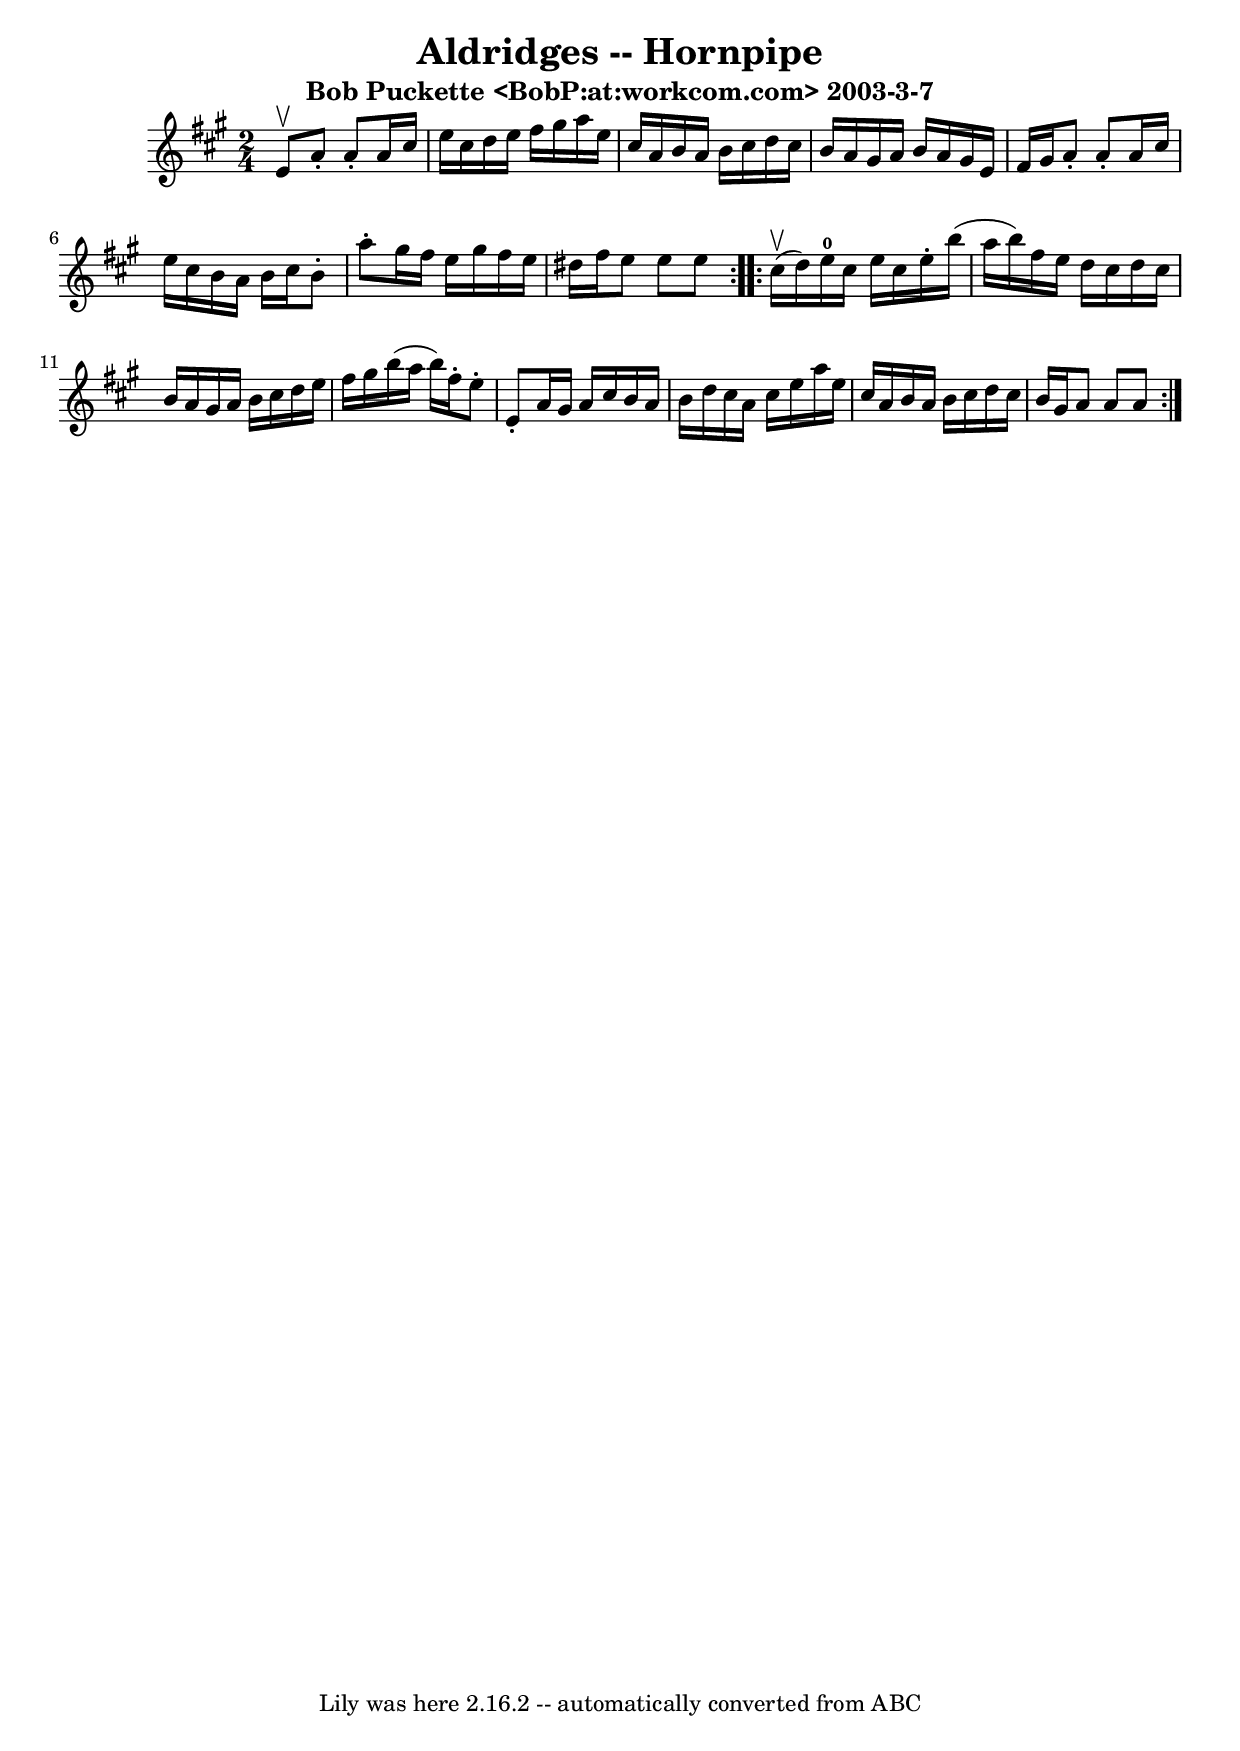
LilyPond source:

\version "2.7.40"
\include "Mammoth.ily"
\header {
	%% book = "Cole's 1000 Fiddle Tunes"
	crossRefNumber = "1"
	footnotes = ""
	subtitle = "Bob Puckette <BobP:at:workcom.com> 2003-3-7"
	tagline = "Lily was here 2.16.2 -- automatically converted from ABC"
	title = "Aldridges -- Hornpipe"
}
voicedefault =  {
\set Score.defaultBarType = "empty"

\repeat volta 2 {
\time 2/4 \key a \major e'8^\upbow |
 a'8 -. a'8 -. a'16    
cis''16 e''16 cis''16  |
 d''16 e''16 fis''16 gis''16    
a''16 e''16 cis''16 a'16  |
 b'16 a'16 b'16 cis''16   
 d''16 cis''16 b'16 a'16  |
 gis'16 a'16 b'16 a'16    
gis'16 e'16 fis'16 gis'16  |
 a'8 -. a'8 -. a'16    
cis''16 e''16 cis''16  |
 b'16 a'16 b'16 cis''16 b'8 
-. a''8 -. |
 gis''16 fis''16 e''16 gis''16 fis''16    
e''16 dis''16 fis''16  |
 e''8 e''8 e''8  }     
\repeat volta 2 { cis''16 (^\upbow d''16) |
 e''16-0   
cis''16 e''16 cis''16 e''16 -. b''16 (a''16 b''16) |
 
 fis''16 e''16 d''16 cis''16 d''16 cis''16 b'16 a'16  
|
 gis'16 a'16 b'16 cis''16 d''16 e''16 fis''16    
gis''16  |
 b''16 (a''16 b''16) fis''16 -. e''8 -. e'8 
-. |
 a'16 gis'16 a'16 cis''16 b'16 a'16 b'16    
d''16  |
 cis''16 a'16 cis''16 e''16 a''16 e''16    
cis''16 a'16  |
 b'16 a'16 b'16 cis''16 d''16 cis''16 
 b'16 gis'16  |
 a'8 a'8 a'8  }   
}

\score{
    <<

	\context Staff="default"
	{
	    \voicedefault 
	}

    >>
	\layout {
	}
	\midi {}
}
